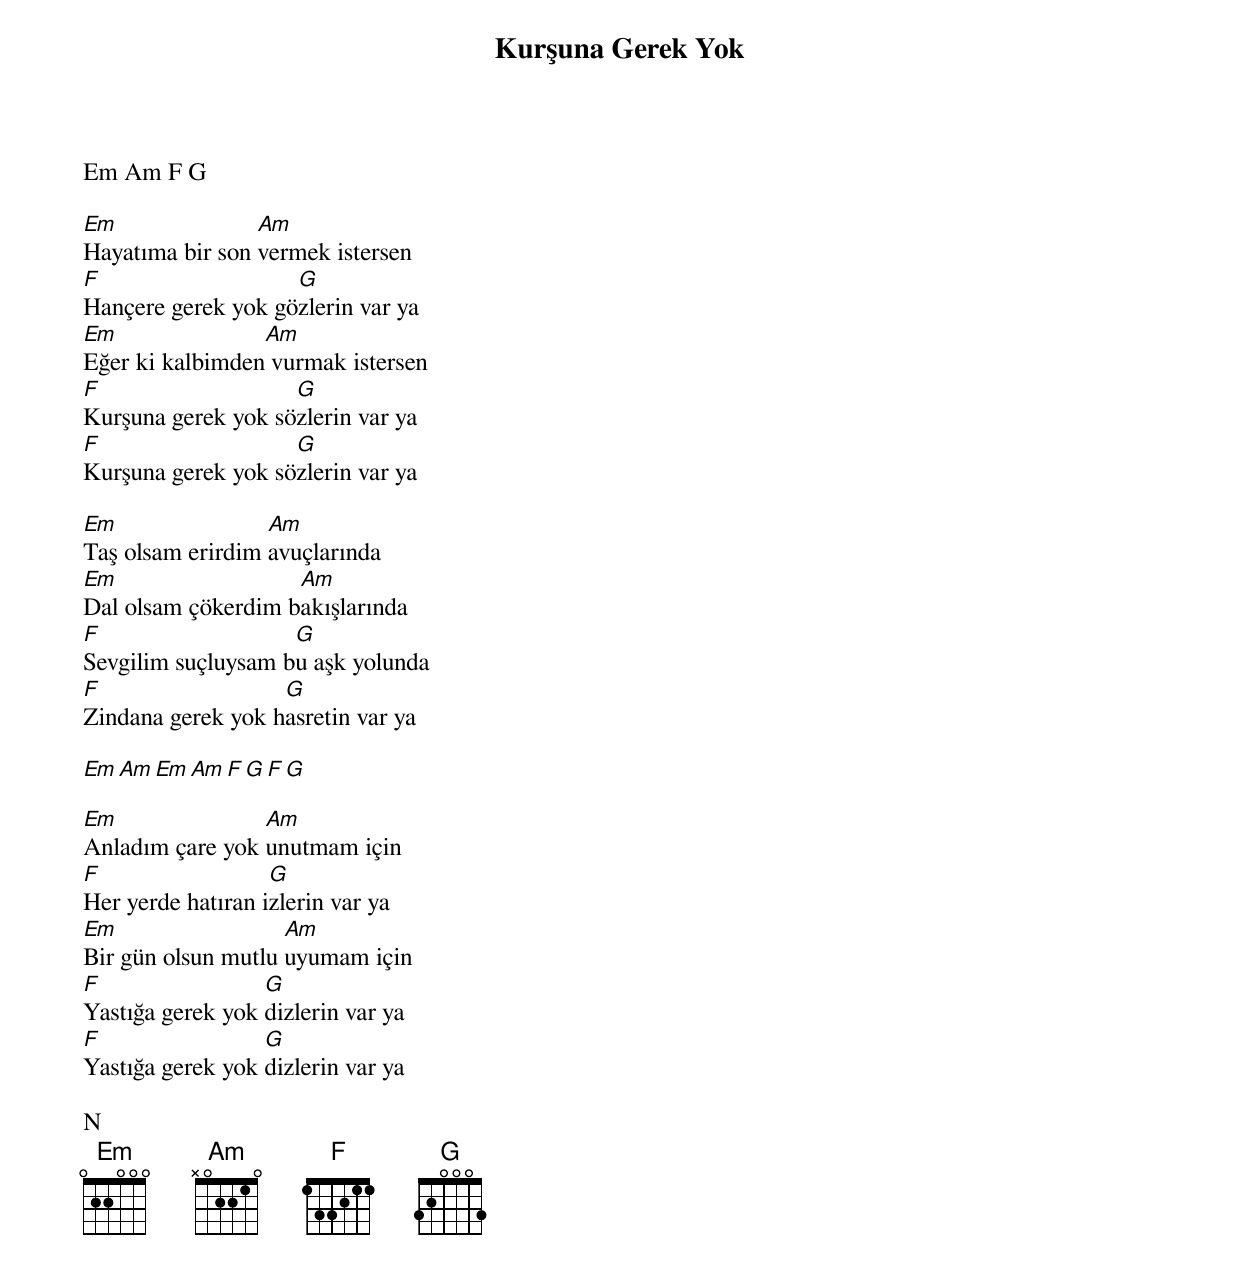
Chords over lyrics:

{title: Kurşuna Gerek Yok}
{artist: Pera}

Em Am F G

Em               Am
Hayatıma bir son vermek istersen
F                   G
Hançere gerek yok gözlerin var ya
Em               Am
Eğer ki kalbimden vurmak istersen
F                   G
Kurşuna gerek yok sözlerin var ya
F                   G
Kurşuna gerek yok sözlerin var ya

Em                Am
Taş olsam erirdim avuçlarında
Em                  Am
Dal olsam çökerdim bakışlarında
F                   G
Sevgilim suçluysam bu aşk yolunda
F                  G
Zindana gerek yok hasretin var ya

Em Am Em Am F G F G

Em               Am
Anladım çare yok unutmam için
F                  G
Her yerde hatıran izlerin var ya
Em                  Am
Bir gün olsun mutlu uyumam için
F                 G
Yastığa gerek yok dizlerin var ya
F                 G
Yastığa gerek yok dizlerin var ya

N
